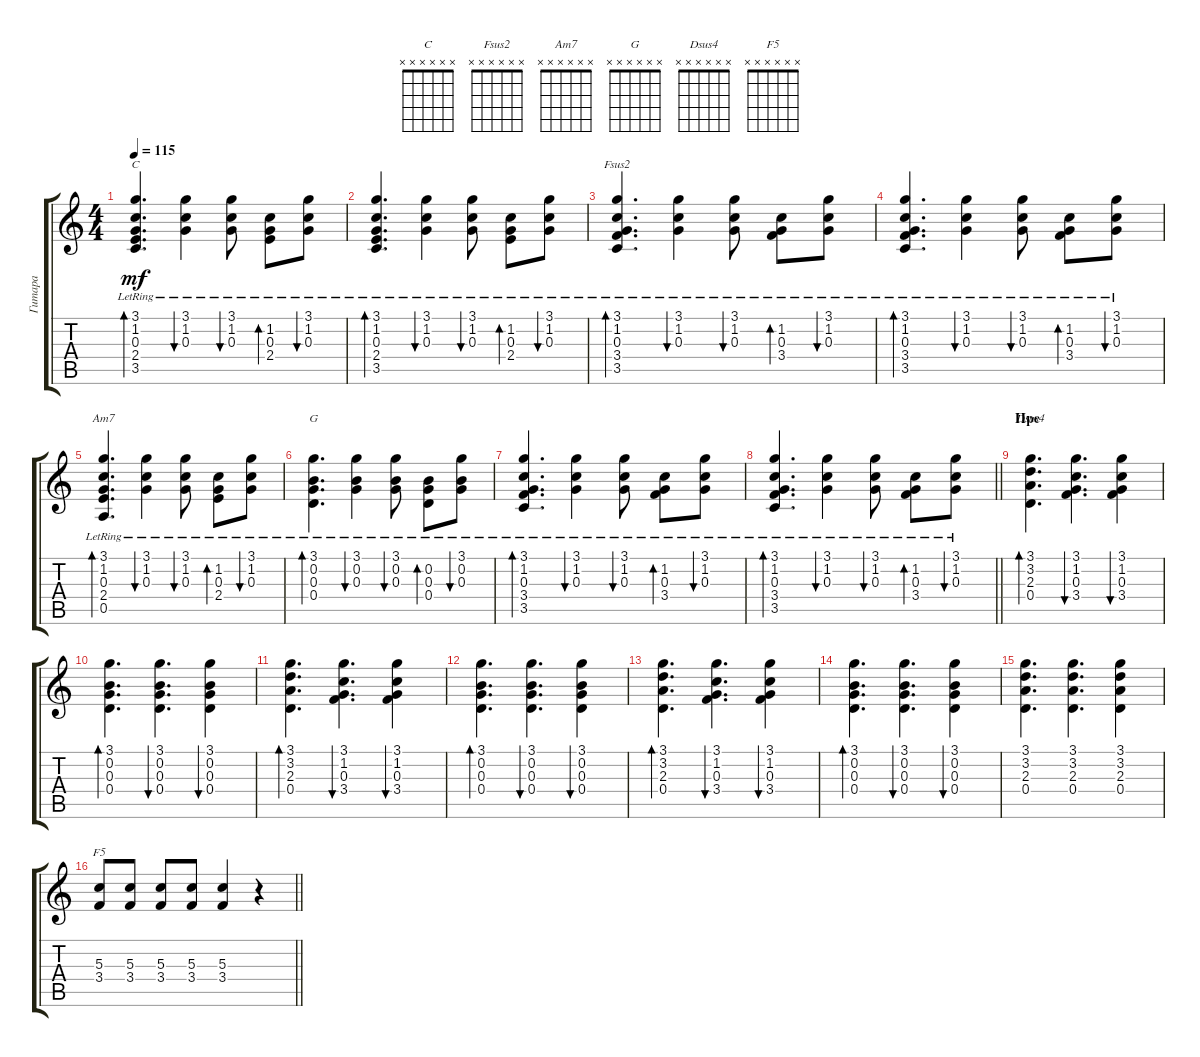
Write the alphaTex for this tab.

\track ("Гитара" "Гитара") {instrument electricguitarclean}
\staff {score tabs}
\tuning (E4 B3 G3 D3 A2 E2) {hide}
\chord ("C" x x x x x x)
\chord ("Fsus2" x x x x x x)
\chord ("Am7" x x x x x x)
\chord ("G" x x x x x x)
\chord ("Dsus4" x x x x x x)
\chord ("F5" x x x x x x)
\ts (4 4)
\tempo 115
\clef g2
\ks c
(3.1{lr} 1.2{lr} 0.3{lr} 2.4{lr} 3.5{lr}).4{d bd 60 ch "C" dy mf} (3.1{lr} 1.2{lr} 0.3{lr}).4{bu 60} (3.1{lr} 1.2{lr} 0.3{lr}).8{bu 60} (1.2{lr} 0.3{lr} 2.4{lr}).8{bd 60} (3.1{lr} 1.2{lr} 0.3{lr}).8{bu 60} |
(3.1{lr} 1.2{lr} 0.3{lr} 2.4{lr} 3.5{lr}).4{d bd 60} (3.1{lr} 1.2{lr} 0.3{lr}).4{bu 60} (3.1{lr} 1.2{lr} 0.3{lr}).8{bu 60} (1.2{lr} 0.3{lr} 2.4{lr}).8{bd 60} (3.1{lr} 1.2{lr} 0.3{lr}).8{bu 60} |
(3.1{lr} 1.2{lr} 0.3{lr} 3.4{lr} 3.5{lr}).4{d bd 60 ch "Fsus2"} (3.1{lr} 1.2{lr} 0.3{lr}).4{bu 60} (3.1{lr} 1.2{lr} 0.3{lr}).8{bu 60} (1.2{lr} 0.3{lr} 3.4{lr}).8{bd 60} (3.1{lr} 1.2{lr} 0.3{lr}).8{bu 60} |
(3.1{lr} 1.2{lr} 0.3{lr} 3.4{lr} 3.5{lr}).4{d bd 60} (3.1{lr} 1.2{lr} 0.3{lr}).4{bu 60} (3.1{lr} 1.2{lr} 0.3{lr}).8{bu 60} (1.2{lr} 0.3{lr} 3.4{lr}).8{bd 60} (3.1{lr} 1.2{lr} 0.3{lr}).8{bu 60} |
(3.1{lr} 1.2{lr} 0.3{lr} 2.4{lr} 0.5{lr}).4{d bd 60 ch "Am7"} (3.1{lr} 1.2{lr} 0.3{lr}).4{bu 60} (3.1{lr} 1.2{lr} 0.3{lr}).8{bu 60} (1.2{lr} 0.3{lr} 2.4{lr}).8{bd 60} (3.1{lr} 1.2{lr} 0.3{lr}).8{bu 60} |
(3.1{lr} 0.2{lr} 0.3{lr} 0.4{lr}).4{d bd 60 ch "G"} (3.1{lr} 0.2{lr} 0.3{lr}).4{bu 60} (3.1{lr} 0.2{lr} 0.3{lr}).8{bu 60} (0.2{lr} 0.3{lr} 0.4{lr}).8{bd 60} (3.1{lr} 0.2{lr} 0.3{lr}).8{bu 60} |
(3.1{lr} 1.2{lr} 0.3{lr} 3.4{lr} 3.5{lr}).4{d bd 60} (3.1{lr} 1.2{lr} 0.3{lr}).4{bu 60} (3.1{lr} 1.2{lr} 0.3{lr}).8{bu 60} (1.2{lr} 0.3{lr} 3.4{lr}).8{bd 60} (3.1{lr} 1.2{lr} 0.3{lr}).8{bu 60} |
\barLineRight lightlight
(3.1{lr} 1.2{lr} 0.3{lr} 3.4{lr} 3.5{lr}).4{d bd 60} (3.1{lr} 1.2{lr} 0.3{lr}).4{bu 60} (3.1{lr} 1.2{lr} 0.3{lr}).8{bu 60} (1.2{lr} 0.3{lr} 3.4{lr}).8{bd 60} (3.1{lr} 1.2{lr} 0.3{lr}).8{bu 60} |
\section ("" "Пре")
(3.1 3.2 2.3 0.4).4{d bd 60 ch "Dsus4"} (3.1 1.2 0.3 3.4).4{d bu 60} (3.1 1.2 0.3 3.4).4{bu 60} |
(3.1 0.2 0.3 0.4).4{d bd 60} (3.1 0.2 0.3 0.4).4{d bu 60} (3.1 0.2 0.3 0.4).4{bu 60} |
(3.1 3.2 2.3 0.4).4{d bd 60} (3.1 1.2 0.3 3.4).4{d bu 60} (3.1 1.2 0.3 3.4).4{bu 60} |
(3.1 0.2 0.3 0.4).4{d bd 60} (3.1 0.2 0.3 0.4).4{d bu 60} (3.1 0.2 0.3 0.4).4{bu 60} |
(3.1 3.2 2.3 0.4).4{d bd 60} (3.1 1.2 0.3 3.4).4{d bu 60} (3.1 1.2 0.3 3.4).4{bu 60} |
(3.1 0.2 0.3 0.4).4{d bd 60} (3.1 0.2 0.3 0.4).4{d bu 60} (3.1 0.2 0.3 0.4).4{bu 60} |
(3.1 3.2 2.3 0.4).4{d} (3.1 3.2 2.3 0.4).4{d} (3.1 3.2 2.3 0.4).4 |
\barLineRight lightlight
(5.3 3.4).8{ch "F5"} (5.3 3.4).8 (5.3 3.4).8 (5.3 3.4).8 (5.3 3.4).4 r.4
